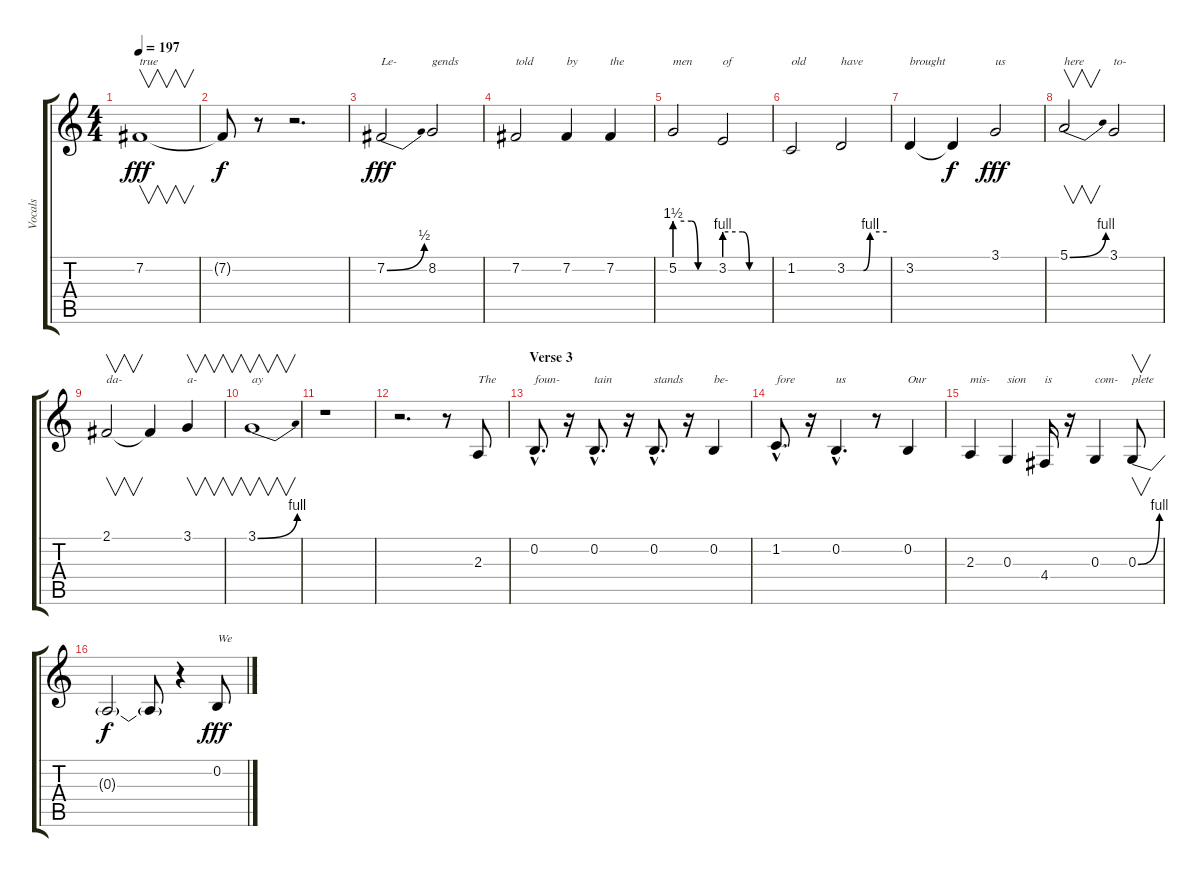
\track ("Vocals" "Vocals") {instrument lead8bassandlead}
\staff {score tabs}
\tuning (E4 B3 G3 D3 A2 E2) {hide}
\ts (4 4)
\tempo 197
\clef g2
\ks c
7.2.1{v txt "true" dy fff} |
7.2{t}.8{dy f} r.8 r.2{d} |
7.2{be (bend 0 0 60 2)}.2{txt "Le-" dy fff} 8.2.2{txt "gends"} |
7.2.2{txt "told"} 7.2.4{txt "by"} 7.2.4{txt "the"} |
5.2{be (custom 0 6 25 6 35 0 60 0)}.2{txt "men"} 3.2{be (custom 0 4 25 4 34 0 60 0)}.2{txt "of"} |
1.2.2{txt "old"} 3.2{be (custom 0 0 25 0 35 4 60 4)}.2{txt "have"} |
3.2.4{txt "brought"} 3.2{t}.4{dy f} 3.1.2{txt "us" dy fff} |
5.1{be (bend 0 0 60 4)}.2{v txt "here"} 3.1.2{txt "to-"} |
2.1.2{v txt "da-"} 2.1{t}.4 3.1.4{v txt "a-"} |
3.1{be (bend 0 0 60 4)}.1{v txt "ay"} |
r.1 |
r.2{d} r.8 2.3.8{txt "The"} |
\section ("" "Verse 3")
0.2{hac}.8{d txt "foun-"} r.16 0.2{hac}.8{d txt "tain"} r.16 0.2{hac}.8{d txt "stands"} r.16 0.2.4{txt "be-"} |
1.2{hac}.8{d txt "fore"} r.16 0.2{hac}.4{d txt "us"} r.8 0.2.4{txt "Our"} |
2.3.4{txt "mis-"} 0.3.4{txt "sion"} 4.4.16{txt "is"} r.16 0.3.4{txt "com-"} 0.3{be (bend 0 0 60 4)}.8{v txt "plete"} |
0.3{t}.2{dy f} 0.3{t}.8 r.4 0.2.8{txt "We" dy fff}
